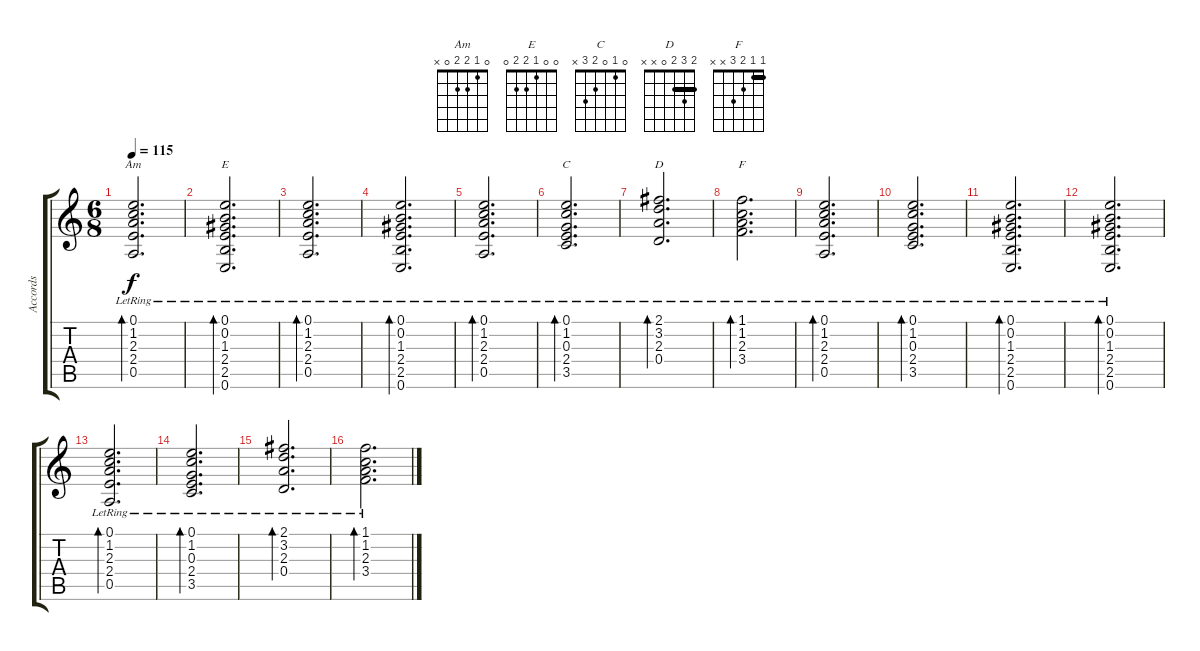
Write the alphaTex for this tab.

\track ("Accords" "Accords") {instrument acousticguitarnylon}
\staff {score tabs}
\tuning (E4 B3 G3 D3 A2 E2) {hide}
\chord ("Am" 0 1 2 2 0 x)
\chord ("E" 0 0 1 2 2 0)
\chord ("C" 0 1 0 2 3 x)
\chord ("D" 2 3 2 0 x x) {barre 2}
\chord ("F" 1 1 2 3 x x) {barre 1}
\ts (6 8)
\tempo 115
\clef g2
\ks c
(0.1{lr} 1.2{lr} 2.3{lr} 2.4{lr} 0.5{lr}).2{d bd 120 ch "Am" dy f} |
(0.1{lr} 0.2{lr} 1.3{lr} 2.4{lr} 2.5{lr} 0.6{lr}).2{d bd 120 ch "E"} |
(0.1{lr} 1.2{lr} 2.3{lr} 2.4{lr} 0.5{lr}).2{d bd 120} |
(0.1{lr} 0.2{lr} 1.3{lr} 2.4{lr} 2.5{lr} 0.6{lr}).2{d bd 120} |
(0.1{lr} 1.2{lr} 2.3{lr} 2.4{lr} 0.5{lr}).2{d bd 120} |
(0.1{lr} 1.2{lr} 0.3{lr} 2.4{lr} 3.5{lr}).2{d bd 120 ch "C"} |
(2.1{lr} 3.2{lr} 2.3{lr} 0.4{lr}).2{d bd 120 ch "D"} |
(1.1{lr} 1.2{lr} 2.3{lr} 3.4{lr}).2{d bd 120 ch "F"} |
(0.1{lr} 1.2{lr} 2.3{lr} 2.4{lr} 0.5{lr}).2{d bd 120} |
(0.1{lr} 1.2{lr} 0.3{lr} 2.4{lr} 3.5{lr}).2{d bd 120} |
(0.1{lr} 0.2{lr} 1.3{lr} 2.4{lr} 2.5{lr} 0.6{lr}).2{d bd 120} |
(0.1{lr} 0.2{lr} 1.3{lr} 2.4{lr} 2.5{lr} 0.6{lr}).2{d bd 120} |
(0.1{lr} 1.2{lr} 2.3{lr} 2.4{lr} 0.5{lr}).2{d bd 120} |
(0.1{lr} 1.2{lr} 0.3{lr} 2.4{lr} 3.5{lr}).2{d bd 120} |
(2.1{lr} 3.2{lr} 2.3{lr} 0.4{lr}).2{d bd 120} |
(1.1{lr} 1.2{lr} 2.3{lr} 3.4{lr}).2{d bd 120}
